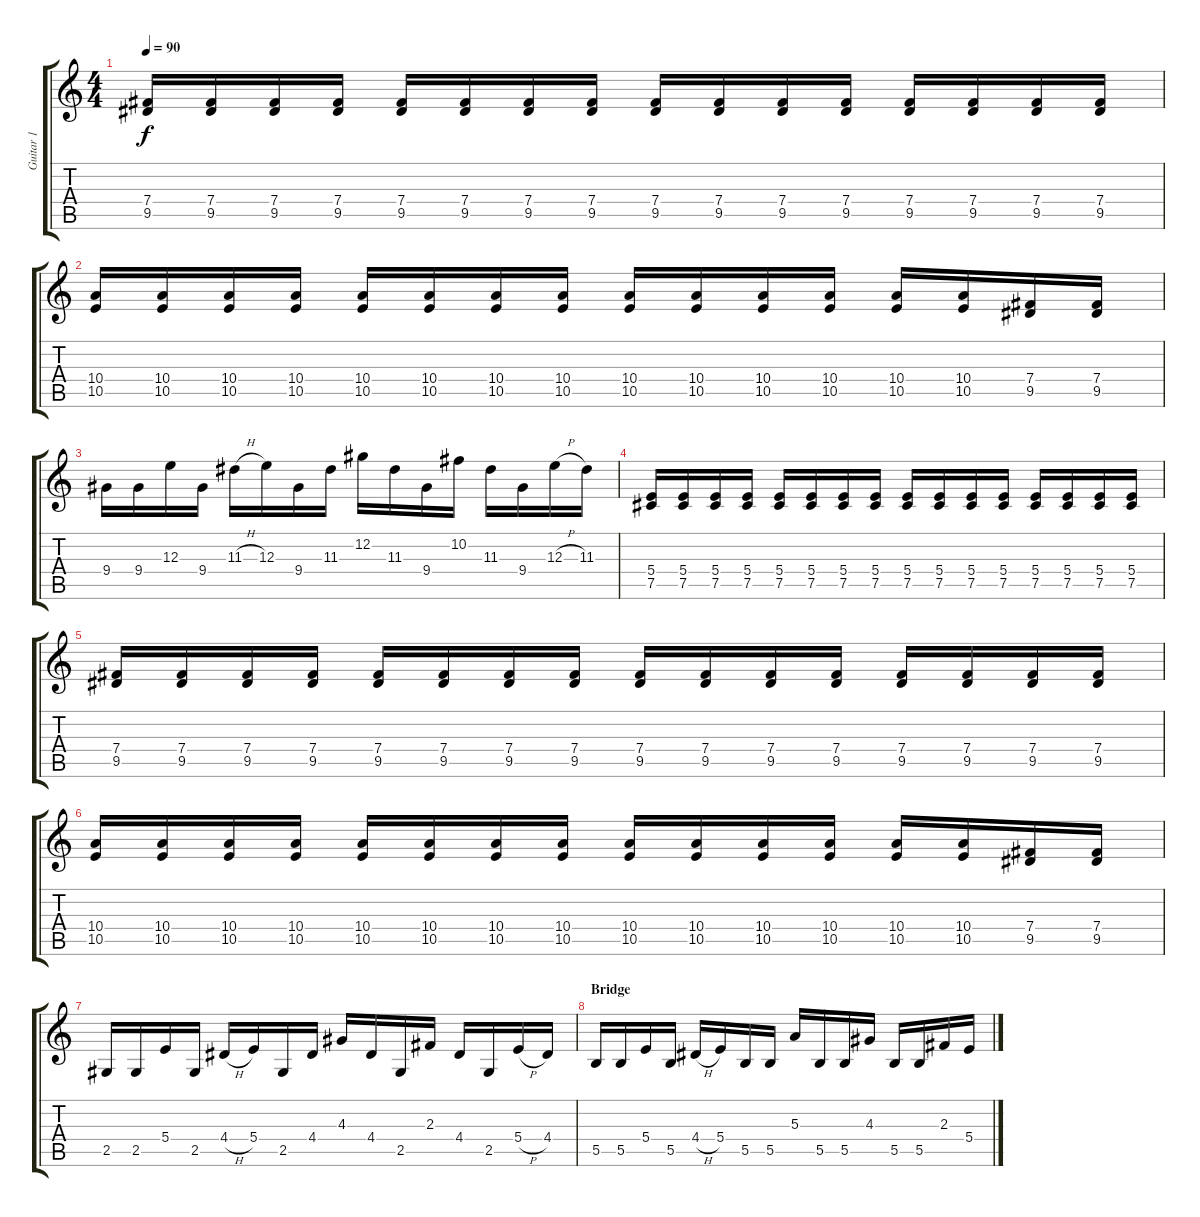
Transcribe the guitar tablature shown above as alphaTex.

\track ("Guitar 1" "Guitar 1") {instrument distortionguitar}
\staff {score tabs}
\tuning (Db4 Ab3 E3 B2 Gb2 Db2) {hide}
\ts (4 4)
\tempo 90
\clef g2
\ks c
(7.4 9.5).16{dy f} (7.4 9.5).16 (7.4 9.5).16 (7.4 9.5).16 (7.4 9.5).16 (7.4 9.5).16 (7.4 9.5).16 (7.4 9.5).16 (7.4 9.5).16 (7.4 9.5).16 (7.4 9.5).16 (7.4 9.5).16 (7.4 9.5).16 (7.4 9.5).16 (7.4 9.5).16 (7.4 9.5).16 |
(10.4 10.5).16 (10.4 10.5).16 (10.4 10.5).16 (10.4 10.5).16 (10.4 10.5).16 (10.4 10.5).16 (10.4 10.5).16 (10.4 10.5).16 (10.4 10.5).16 (10.4 10.5).16 (10.4 10.5).16 (10.4 10.5).16 (10.4 10.5).16 (10.4 10.5).16 (7.4 9.5).16 (7.4 9.5).16 |
9.4.16 9.4.16 12.3.16 9.4.16 11.3{h}.16 12.3.16 9.4.16 11.3.16 12.2.16 11.3.16 9.4.16 10.2.16 11.3.16 9.4.16 12.3{h}.16 11.3.16 |
(5.4 7.5).16 (5.4 7.5).16 (5.4 7.5).16 (5.4 7.5).16 (5.4 7.5).16 (5.4 7.5).16 (5.4 7.5).16 (5.4 7.5).16 (5.4 7.5).16 (5.4 7.5).16 (5.4 7.5).16 (5.4 7.5).16 (5.4 7.5).16 (5.4 7.5).16 (5.4 7.5).16 (5.4 7.5).16 |
(7.4 9.5).16 (7.4 9.5).16 (7.4 9.5).16 (7.4 9.5).16 (7.4 9.5).16 (7.4 9.5).16 (7.4 9.5).16 (7.4 9.5).16 (7.4 9.5).16 (7.4 9.5).16 (7.4 9.5).16 (7.4 9.5).16 (7.4 9.5).16 (7.4 9.5).16 (7.4 9.5).16 (7.4 9.5).16 |
(10.4 10.5).16 (10.4 10.5).16 (10.4 10.5).16 (10.4 10.5).16 (10.4 10.5).16 (10.4 10.5).16 (10.4 10.5).16 (10.4 10.5).16 (10.4 10.5).16 (10.4 10.5).16 (10.4 10.5).16 (10.4 10.5).16 (10.4 10.5).16 (10.4 10.5).16 (7.4 9.5).16 (7.4 9.5).16 |
2.5.16 2.5.16 5.4.16 2.5.16 4.4{h}.16 5.4.16 2.5.16 4.4.16 4.3.16 4.4.16 2.5.16 2.3.16 4.4.16 2.5.16 5.4{h}.16 4.4.16 |
\section ("" "Bridge")
5.5.16 5.5.16 5.4.16 5.5.16 4.4{h}.16 5.4.16 5.5.16 5.5.16 5.3.16 5.5.16 5.5.16 4.3.16 5.5.16 5.5.16 2.3.16 5.4.16
